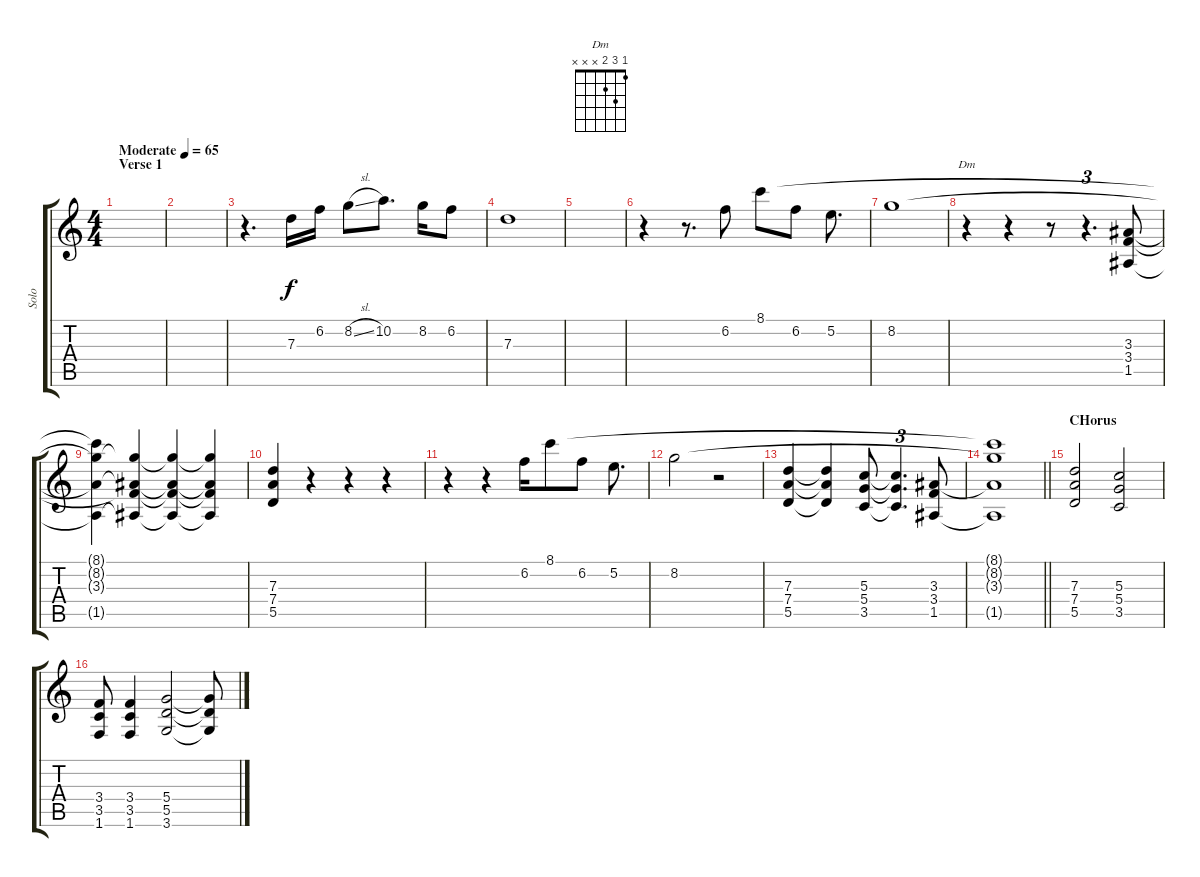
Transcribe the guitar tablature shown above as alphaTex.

\track ("Solo" "Solo") {instrument overdrivenguitar}
\staff {score tabs}
\tuning (E4 B3 G3 D3 A2 E2) {hide}
\chord ("Dm" 1 3 2 x x x)
\ts (4 4)
\section ("" "Verse 1")
\tempo (65 "Moderate")
\clef g2
\ks c
|
|
r.4{d} 7.3.16 6.2.16 8.2{sl}.8 10.2.8{d} 8.2.16 6.2.8 |
7.3.1 |
|
r.4 r.8{d} 6.2.8 8.1.8 6.2.8 5.2.8{d} |
8.2.1 |
r.4{ch "Dm"} r.4 r.8 r.4{d tu (3 2)} (3.3 3.4 1.5).8 |
(8.1{t} 8.2{t} 3.3{t} 1.5{t}).4 (8.2{t} 3.3{t} 3.4{t} 1.5{t}).4 (8.2{t} 3.3{t} 3.4{t} 1.5{t}).4 (8.2{t} 3.3{t} 3.4{t} 1.5{t}).4 |
(7.3 7.4 5.5).4 r.4 r.4 r.4 |
r.4 r.4 6.2.16 8.1.8 6.2.8 5.2.8{d} |
8.2.2 r.2 |
(7.3 7.4 5.5).4 (7.3{t} 7.4{t} 5.5{t}).4 (5.3 5.4 3.5).8 (5.3{t} 5.4{t} 3.5{t}).4{d tu (3 2)} (3.3 3.4 1.5).8 |
\barLineRight lightlight
(8.1{t} 8.2{t} 3.3{t} 1.5{t}).1 |
\section ("" "CHorus")
(7.3 7.4 5.5).2 (5.3 5.4 3.5).2 |
(3.4 3.5 1.6).8 (3.4 3.5 1.6).4 (5.4 5.5 3.6).2 (5.4{t} 5.5{t} 3.6{t}).8
